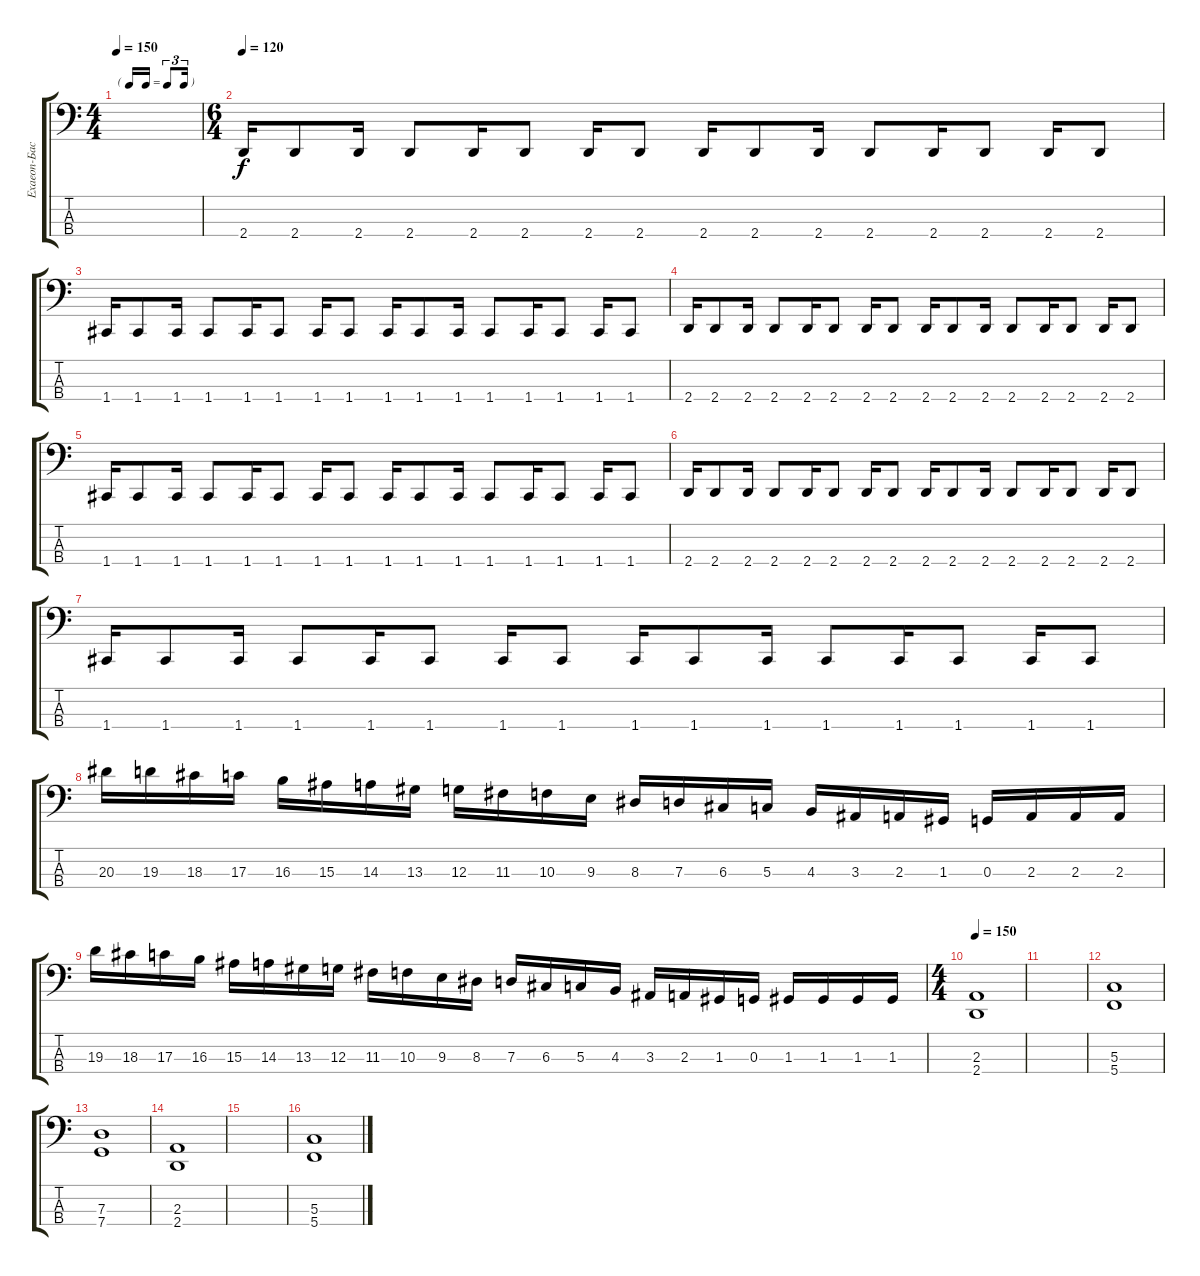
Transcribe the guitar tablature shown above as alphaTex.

\track ("Exaeon-Бас" "Exaeon-Бас") {instrument electricbassfinger}
\staff {score tabs}
\tuning (F2 C2 G1 C1) {hide}
\ts (4 4)
\tf triplet16th
\tempo 150
\clef f4
\ks c
|
\ts (6 4)
\tempo 120
2.4.16 2.4.8 2.4.16 2.4.8 2.4.16 2.4.8 2.4.16 2.4.8 2.4.16 2.4.8 2.4.16 2.4.8 2.4.16 2.4.8 2.4.16 2.4.8 |
1.4.16 1.4.8 1.4.16 1.4.8 1.4.16 1.4.8 1.4.16 1.4.8 1.4.16 1.4.8 1.4.16 1.4.8 1.4.16 1.4.8 1.4.16 1.4.8 |
2.4.16 2.4.8 2.4.16 2.4.8 2.4.16 2.4.8 2.4.16 2.4.8 2.4.16 2.4.8 2.4.16 2.4.8 2.4.16 2.4.8 2.4.16 2.4.8 |
1.4.16 1.4.8 1.4.16 1.4.8 1.4.16 1.4.8 1.4.16 1.4.8 1.4.16 1.4.8 1.4.16 1.4.8 1.4.16 1.4.8 1.4.16 1.4.8 |
2.4.16 2.4.8 2.4.16 2.4.8 2.4.16 2.4.8 2.4.16 2.4.8 2.4.16 2.4.8 2.4.16 2.4.8 2.4.16 2.4.8 2.4.16 2.4.8 |
1.4.16 1.4.8 1.4.16 1.4.8 1.4.16 1.4.8 1.4.16 1.4.8 1.4.16 1.4.8 1.4.16 1.4.8 1.4.16 1.4.8 1.4.16 1.4.8 |
20.3.16 19.3.16 18.3.16 17.3.16 16.3.16 15.3.16 14.3.16 13.3.16 12.3.16 11.3.16 10.3.16 9.3.16 8.3.16 7.3.16 6.3.16 5.3.16 4.3.16 3.3.16 2.3.16 1.3.16 0.3.16 2.3.16 2.3.16 2.3.16 |
19.3.16 18.3.16 17.3.16 16.3.16 15.3.16 14.3.16 13.3.16 12.3.16 11.3.16 10.3.16 9.3.16 8.3.16 7.3.16 6.3.16 5.3.16 4.3.16 3.3.16 2.3.16 1.3.16 0.3.16 1.3.16 1.3.16 1.3.16 1.3.16 |
\ts (4 4)
\tempo 150
(2.3 2.4).1 |
|
(5.3 5.4).1 |
(7.3 7.4).1 |
(2.3 2.4).1 |
|
(5.3 5.4).1
